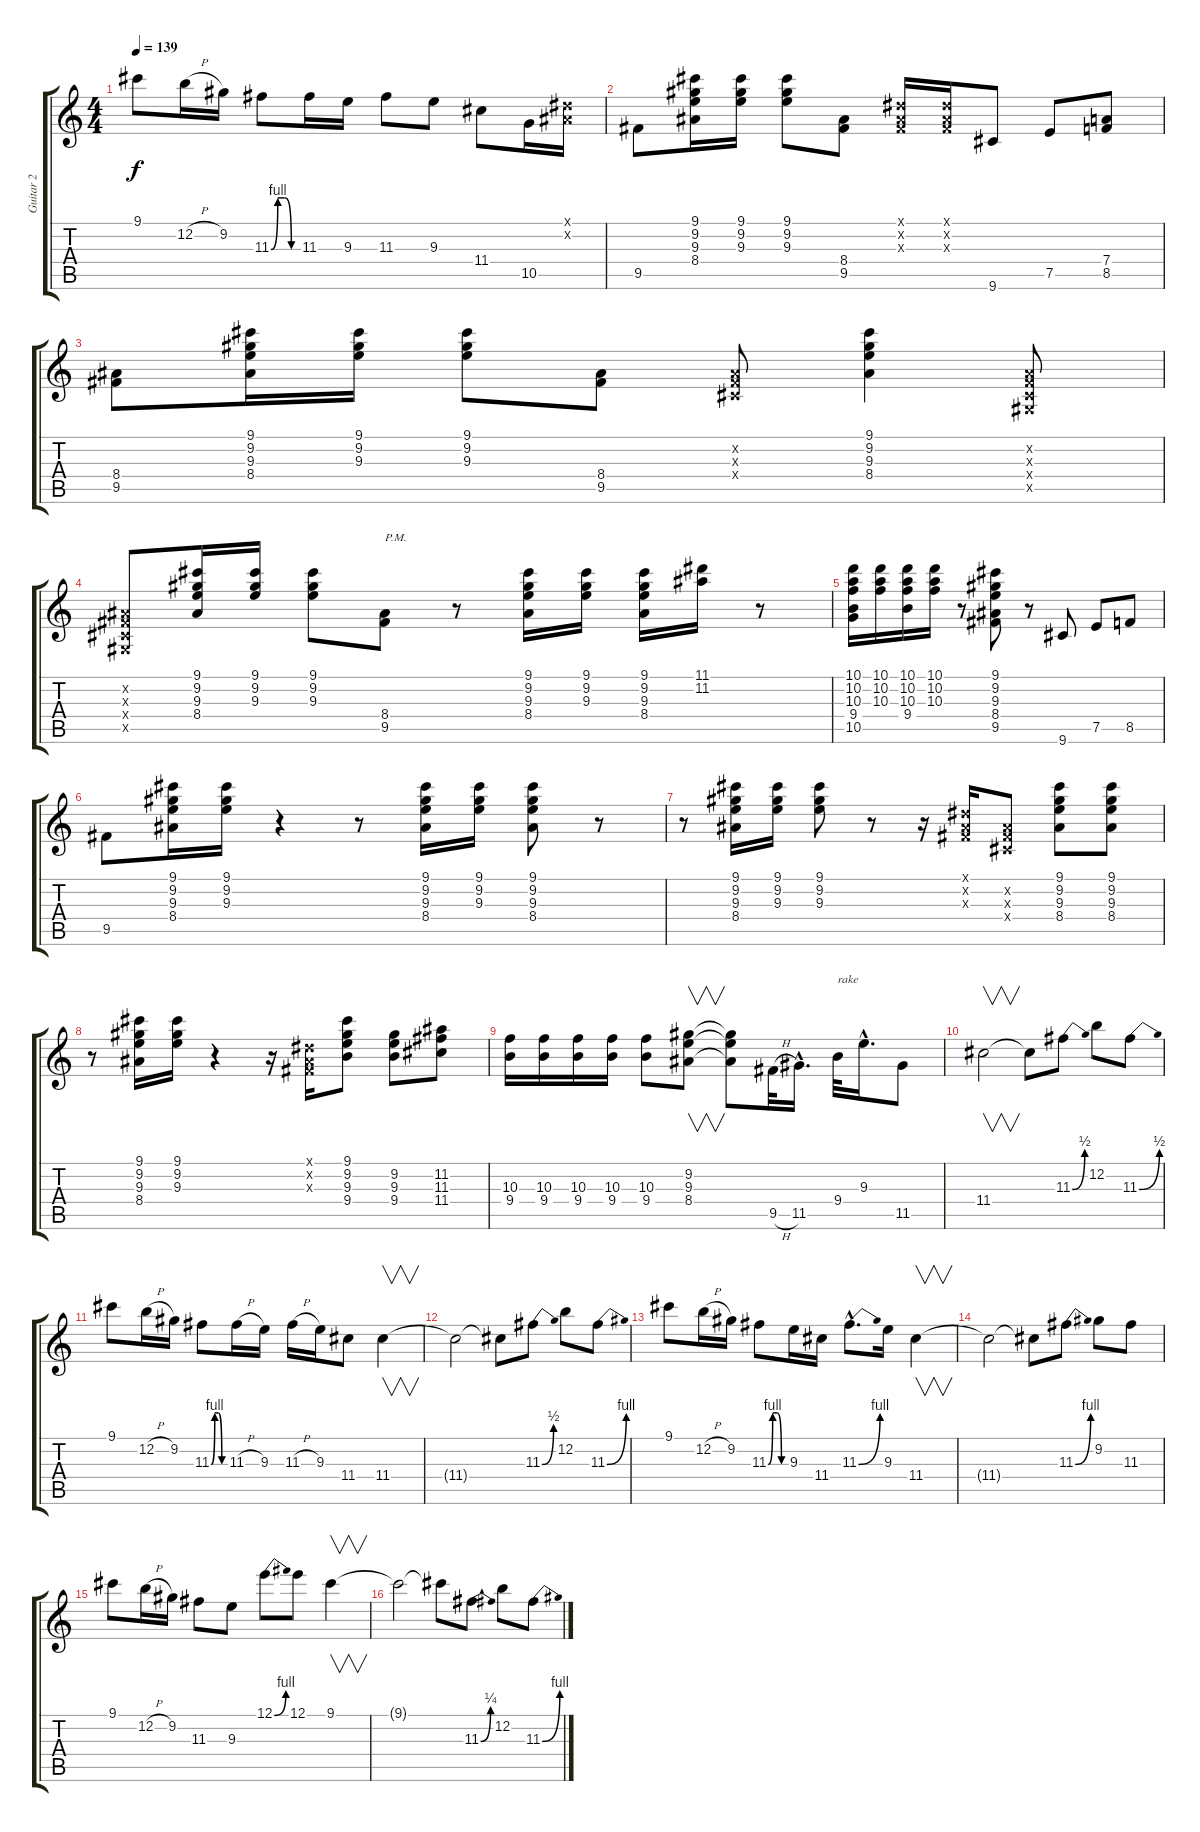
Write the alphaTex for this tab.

\track ("Guitar 2" "Guitar 2") {instrument electricguitarclean}
\staff {score tabs}
\tuning (E4 B3 G3 D3 A2 E2) {hide}
\ts (4 4)
\tempo 139
\clef g2
\ks c
9.1.8{dy f} 12.2{h}.16 9.2.16 11.3{be (custom 0 0 15 4 30 4 45 0 60 0)}.8 11.3.16 9.3.16 11.3.8 9.3.8 11.4.8 10.5.16 (-1.1{x} -1.2{x}).16 |
9.5.8 (9.1 9.2 9.3 8.4).16 (9.1 9.2 9.3).16 (9.1 9.2 9.3).8 (8.4 9.5).8 (-1.1{x} -1.2{x} -1.3{x}).16 (-1.1{x} -1.2{x} -1.3{x}).16 9.6.8 7.5.8 (7.4 8.5).8 |
(8.4 9.5).8 (9.1 9.2 9.3 8.4).16 (9.1 9.2 9.3).16 (9.1 9.2 9.3).8 (8.4 9.5).8 (-1.2{x} -1.3{x} -1.4{x}).8 (9.1 9.2 9.3 8.4).4 (-1.2{x} -1.3{x} -1.4{x} -1.5{x}).8 |
(-1.2{x} -1.3{x} -1.4{x} -1.5{x}).8 (9.1 9.2 9.3 8.4).16 (9.1 9.2 9.3).16 (9.1 9.2 9.3).8 (8.4 9.5).8{txt "P.M."} r.8 (9.1 9.2 9.3 8.4).16 (9.1 9.2 9.3).16 (9.1 9.2 9.3 8.4).16 (11.1 11.2).16 r.8 |
(10.1 10.2 10.3 9.4 10.5).16 (10.1 10.2 10.3).16 (10.1 10.2 10.3 9.4).16 (10.1 10.2 10.3).16 r.8 (9.1 9.2 9.3 8.4 9.5).8 r.8 9.6.8 7.5.8 8.5.8 |
9.5.8 (9.1 9.2 9.3 8.4).16 (9.1 9.2 9.3).16 r.4 r.8 (9.1 9.2 9.3 8.4).16 (9.1 9.2 9.3).16 (9.1 9.2 9.3 8.4).8 r.8 |
r.8 (9.1 9.2 9.3 8.4).16 (9.1 9.2 9.3).16 (9.1 9.2 9.3).8 r.8 r.16 (-1.1{x} -1.2{x} -1.3{x}).16 (-1.2{x} -1.3{x} -1.4{x}).8 (9.1 9.2 9.3 8.4).8 (9.1 9.2 9.3 8.4).8 |
r.8 (9.1 9.2 9.3 8.4).16 (9.1 9.2 9.3).16 r.4 r.16 (-1.1{x} -1.2{x} -1.3{x}).16 (9.1 9.2 9.3 9.4).8 (9.2 9.3 9.4).8 (11.2 11.3 11.4).8 |
(10.3 9.4).16 (10.3 9.4).16 (10.3 9.4).16 (10.3 9.4).16 (10.3 9.4).8 (9.2 9.3 8.4).8{v} (9.2{t} 9.3{t} 8.4{t}).8 9.5{h}.32 11.5{hac}.16{d} 9.4.32{txt "rake"} 9.3{hac}.16{d} 11.5.8 |
11.4.2{v} 11.4{t}.8 11.3{be (bend 0 0 60 2)}.8 12.2.8 11.3{be (bend 0 0 60 2)}.8 |
9.1.8 12.2{h}.16 9.2.16 11.3{be (custom 0 0 15 4 30 4 45 0 60 0)}.8 11.3{h}.16 9.3.16 11.3{h}.16 9.3.16 11.4.8 11.4.4{v} |
11.4{t}.2 11.4{t}.8 11.3{be (bend 0 0 60 2)}.8 12.2.8 11.3{be (bend 0 0 60 4)}.8 |
9.1.8 12.2{h}.16 9.2.16 11.3{be (custom 0 0 15 4 30 4 45 0 60 0)}.8 9.3.16 11.4.16 11.3{be (bend 0 0 60 4) hac}.8{d} 9.3.16 11.4.4{v} |
11.4{t}.2 11.4{t}.8 11.3{be (bend 0 0 60 4)}.8 9.2.8 11.3.8 |
9.1.8 12.2{h}.16 9.2.16 11.3.8 9.3.8 12.1{be (bend 0 0 60 4)}.8 12.1.8 9.1.4{v} |
9.1{t}.2 9.1{t}.8 11.3{be (bend 0 0 60 1)}.8 12.2.8 11.3{be (bend 0 0 60 4)}.8
